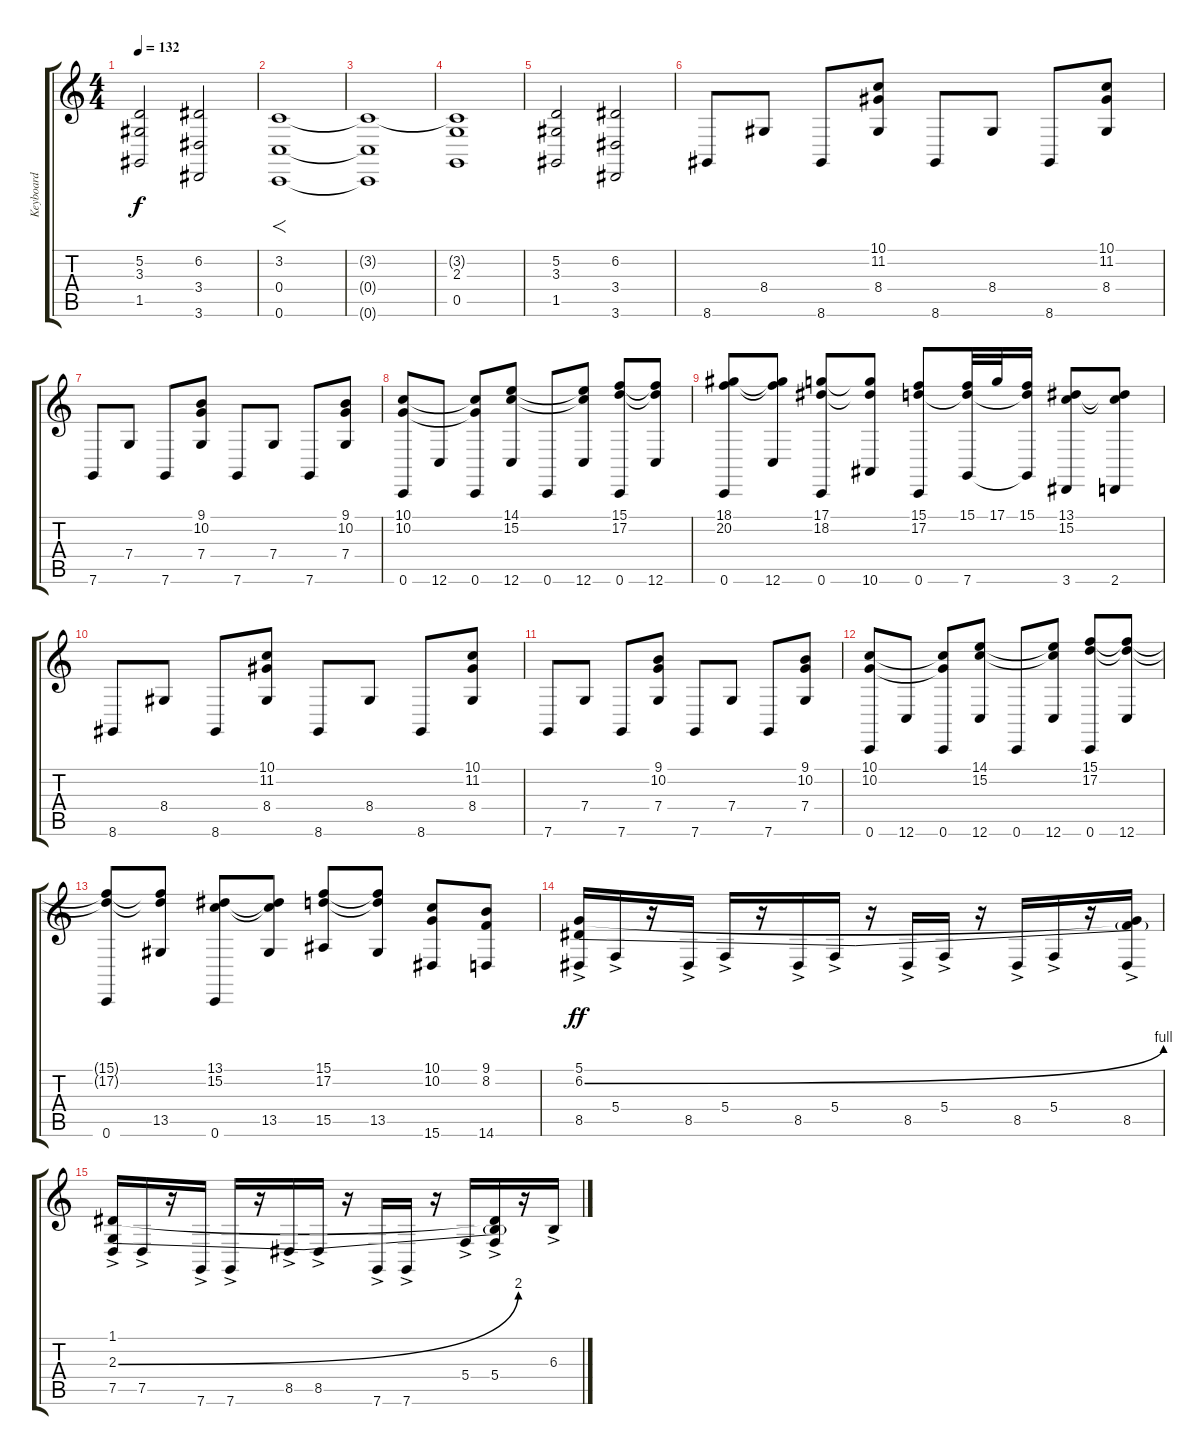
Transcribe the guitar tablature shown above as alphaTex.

\track ("Keyboard" "Keyboard") {instrument electricpiano1}
\staff {score tabs}
\tuning (D4 A3 F3 C3 G2 C2) {hide}
\ts (4 4)
\tempo 132
\clef g2
\ks c
(5.2 3.3 1.5).2{dy f} (6.2 3.4 3.6).2 |
(3.2 0.4 0.6).1{f volume 8 instrument pad2warm} |
(3.2{t} 0.4{t} 0.6{t}).1 |
(3.2{t} 2.3 0.5).1 |
(5.2 3.3 1.5).2{volume 13 instrument electricpiano1} (6.2 3.4 3.6).2 |
8.6.8 8.4.8 8.6.8 (10.1 11.2 8.4).8 8.6.8 8.4.8 8.6.8 (10.1 11.2 8.4).8 |
7.6.8 7.4.8 7.6.8 (9.1 10.2 7.4).8 7.6.8 7.4.8 7.6.8 (9.1 10.2 7.4).8 |
(10.1 10.2 0.6).8 12.6.8 (10.1{t} 10.2{t} 0.6).8 (14.1 15.2 12.6).8 0.6.8 (14.1{t} 15.2{t} 12.6).8 (15.1 17.2 0.6).8 (15.1{t} 17.2{t} 12.6).8 |
(18.1 20.2 0.6).8 (18.1{t} 20.2{t} 12.6).8 (17.1 18.2 0.6).8 (17.1{t} 18.2{t} 10.6).8 (15.1 17.2 0.6).8 (15.1 17.2{t} 7.6).32 17.1.32 (15.1 17.2{t} 7.6{t}).16 (13.1 15.2 3.6).8 (13.1{t} 15.2{t} 2.6).8 |
8.6.8 8.4.8 8.6.8 (10.1 11.2 8.4).8 8.6.8 8.4.8 8.6.8 (10.1 11.2 8.4).8 |
7.6.8 7.4.8 7.6.8 (9.1 10.2 7.4).8 7.6.8 7.4.8 7.6.8 (9.1 10.2 7.4).8 |
(10.1 10.2 0.6).8 12.6.8 (10.1{t} 10.2{t} 0.6).8 (14.1 15.2 12.6).8 0.6.8 (14.1{t} 15.2{t} 12.6).8 (15.1 17.2 0.6).8 (15.1{t} 17.2{t} 12.6).8 |
(15.1{t} 17.2{t} 0.6).8 (15.1{t} 17.2{t} 13.5).8 (13.1 15.2 0.6).8 (13.1{t} 15.2{t} 13.5).8 (15.1 17.2 15.5).8 (15.1{t} 17.2{t} 13.5).8 (10.1 10.2 15.6).8 (9.1 8.2 14.6).8 |
(5.1 6.2{be (bend 0 0 60 4)} 8.5{ac}).16{dy ff} 5.4{ac}.16 r.16 8.5{ac}.16 5.4{ac}.16 r.16 8.5{ac}.16 5.4{ac}.16 r.16 8.5{ac}.16 5.4{ac}.16 r.16 8.5{ac}.16 5.4{ac}.16 r.16 (5.1{t} 6.2{t} 8.5{ac}).16 |
(1.1 2.3{be (bend 0 0 60 8)} 7.5{ac}).16 7.5{ac}.16 r.16 7.6{ac}.16 7.6{ac}.16 r.16 8.5{ac}.16 8.5{ac}.16 r.16 7.6{ac}.16 7.6{ac}.16 r.16 5.4{ac}.16 (1.1{t} 2.3{t} 5.4{ac}).16 r.16 6.3{ac}.16
